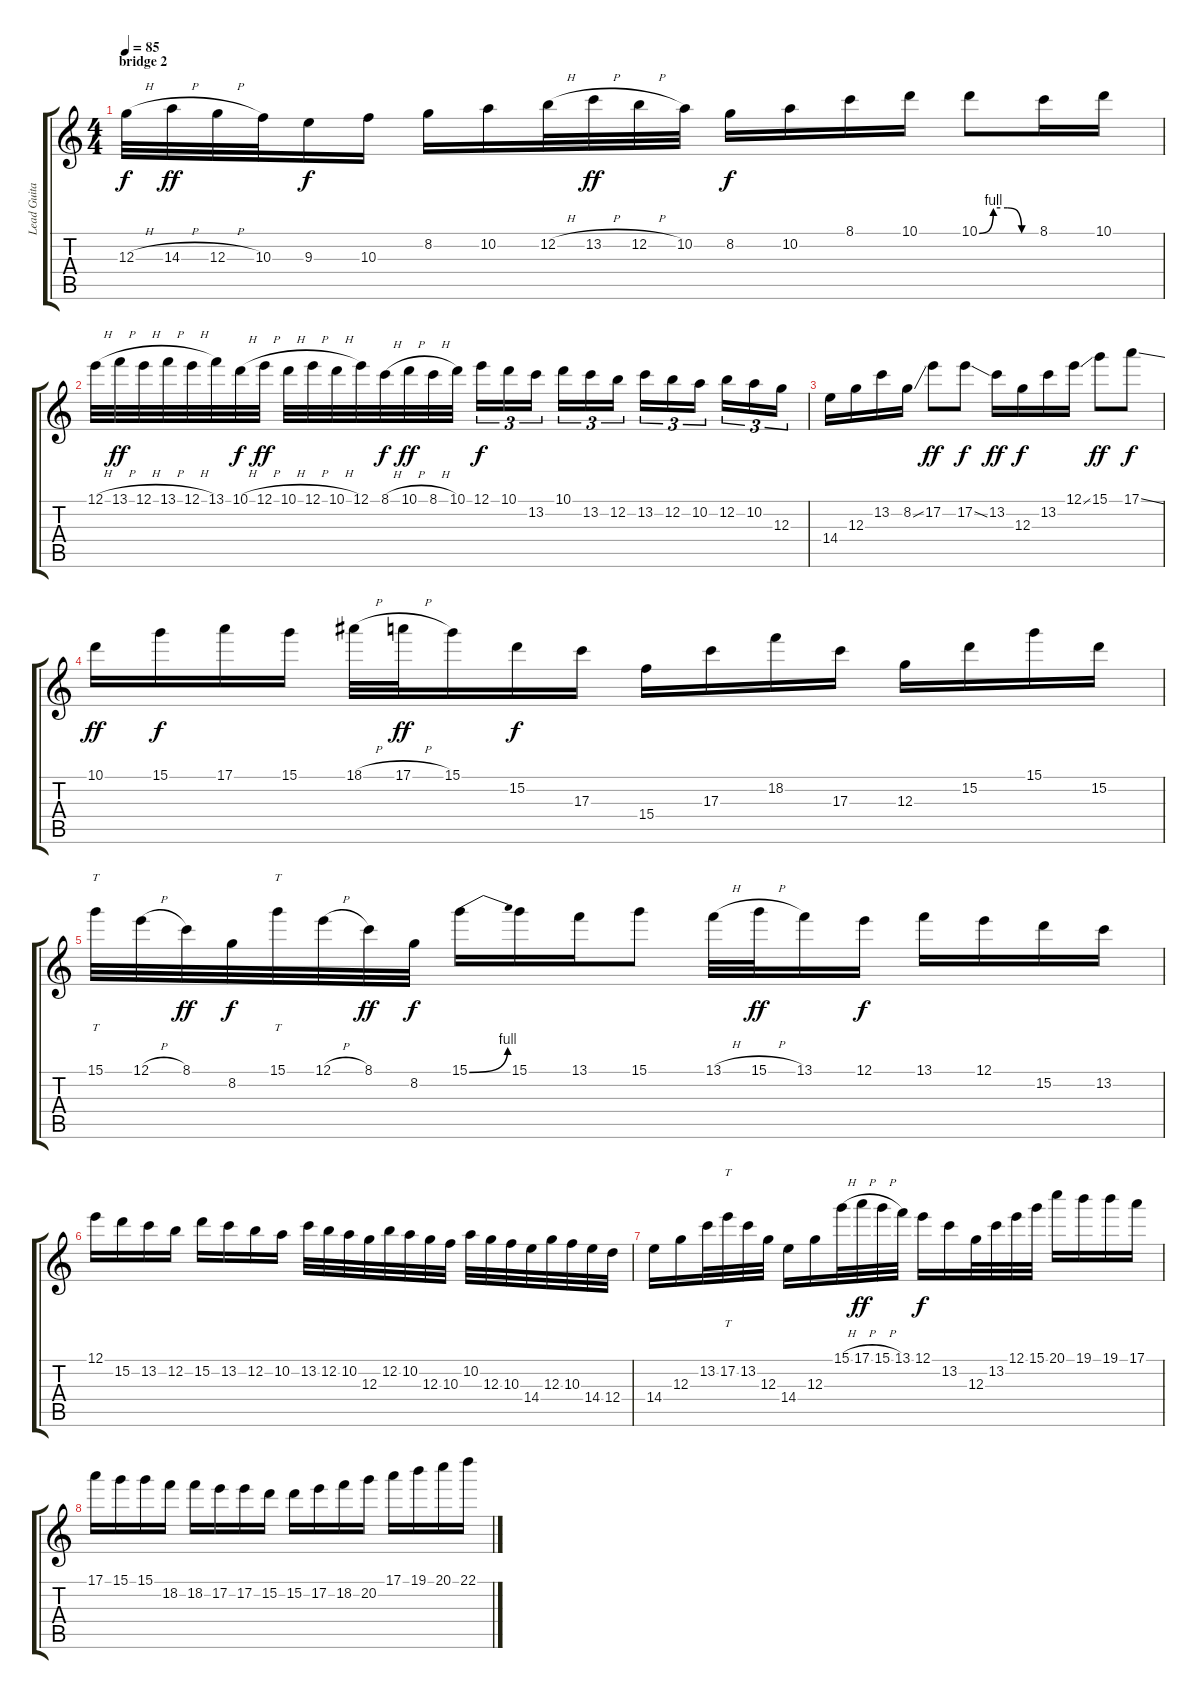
\track ("Lead Guitar 1" "Lead Guita") {instrument overdrivenguitar}
\staff {score tabs}
\tuning (E4 B3 G3 D3 A2 E2) {hide}
\ts (4 4)
\section ("" "bridge 2")
\tempo 85
\clef g2
\ks c
12.3{h}.32{dy f volume 16 balance 7 instrument overdrivenguitar} 14.3{h}.32{dy ff} 12.3{h}.32 10.3.32 9.3.16{dy f} 10.3.16 8.2.16 10.2.16 12.2{h}.32 13.2{h}.32{dy ff} 12.2{h}.32 10.2.32 8.2.16{dy f} 10.2.16 8.1.16 10.1.16 10.1{be (custom 0 0 15 4 30 4 45 0 60 0)}.8 8.1.16 10.1.16 |
12.1{h}.32 13.1{h}.32{dy ff} 12.1{h}.32 13.1{h}.32 12.1{h}.32 13.1.32 10.1{h}.32{dy f} 12.1{h}.32{dy ff} 10.1{h}.32 12.1{h}.32 10.1{h}.32 12.1.32 8.1{h}.32{dy f} 10.1{h}.32{dy ff} 8.1{h}.32 10.1.32 12.1.16{tu (3 2) dy f} 10.1.16{tu (3 2)} 13.2.16{tu (3 2)} 10.1.16{tu (3 2)} 13.2.16{tu (3 2)} 12.2.16{tu (3 2)} 13.2.16{tu (3 2)} 12.2.16{tu (3 2)} 10.2.16{tu (3 2)} 12.2.16{tu (3 2)} 10.2.16{tu (3 2)} 12.3.16{tu (3 2)} |
14.4.16 12.3.16 13.2.16 8.2{ss}.16 17.2.8{dy ff} 17.2{ss}.8{dy f} 13.2.16{dy ff} 12.3.16{dy f} 13.2.16 12.1{ss}.16 15.1.8{dy ff} 17.1{ss}.8{dy f} |
10.1.16{dy ff} 15.1.16{dy f} 17.1.16 15.1.16 18.1{h}.32 17.1{h}.32{dy ff} 15.1.16 15.2.16{dy f} 17.3.16 15.4.16 17.3.16 18.2.16 17.3.16 12.3.16 15.2.16 15.1.16 15.2.16 |
15.1.32{tt volume 15 balance 7 instrument overdrivenguitar} 12.1{h}.32 8.1.32{dy ff} 8.2.32{dy f} 15.1.32{tt} 12.1{h}.32 8.1.32{dy ff} 8.2.32{dy f} 15.1{be (bend 0 0 60 4)}.16 15.1.16 13.1.16 15.1.8 13.1{h}.32 15.1{h}.32{dy ff} 13.1.16 12.1.16{dy f} 13.1.16 12.1.16 15.2.16 13.2.16 |
12.1.16 15.2.16 13.2.16 12.2.16 15.2.16 13.2.16 12.2.16 10.2.16 13.2.32 12.2.32 10.2.32 12.3.32 12.2.32 10.2.32 12.3.32 10.3.32 10.2.32 12.3.32 10.3.32 14.4.32 12.3.32 10.3.32 14.4.32 12.4.32 |
14.4.16 12.3.16 13.2.32 17.2.32{tt} 13.2.32 12.3.32 14.4.16 12.3.16 15.1{h}.32 17.1{h}.32{dy ff} 15.1{h}.32 13.1.32 12.1.16{dy f} 13.2.16 12.3.32 13.2.32 12.1.32 15.1.32 20.1.16 19.1.16 19.1.16 17.1.16 |
17.1.16 15.1.16 15.1.16 18.2.16 18.2.16 17.2.16 17.2.16 15.2.16 15.2.16 17.2.16 18.2.16 20.2.16 17.1.16 19.1.16 20.1.16 22.1.16
